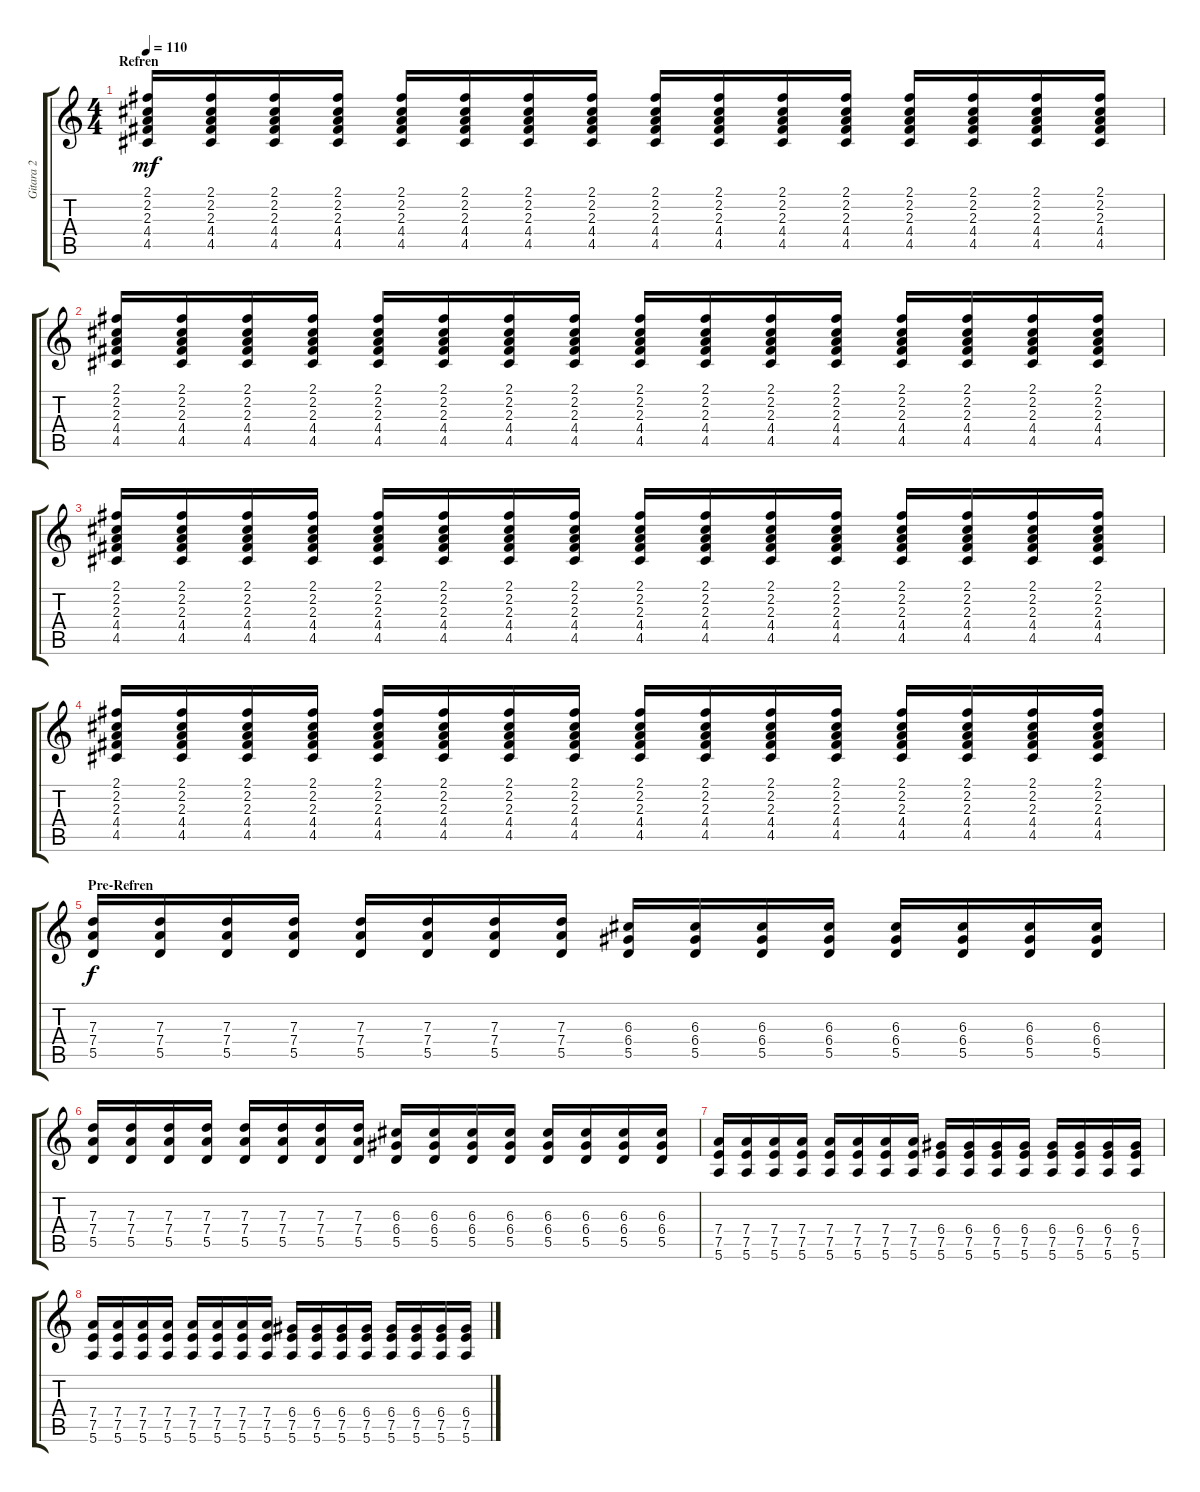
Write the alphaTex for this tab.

\track ("Gitara 2" "Gitara 2") {instrument distortionguitar}
\staff {score tabs}
\tuning (E4 B3 G3 D3 A2 E2) {hide}
\ts (4 4)
\section ("" "Refren")
\tempo 110
\clef g2
\ks c
(2.1 2.2 2.3 4.4 4.5).16{dy mf} (2.1 2.2 2.3 4.4 4.5).16 (2.1 2.2 2.3 4.4 4.5).16 (2.1 2.2 2.3 4.4 4.5).16 (2.1 2.2 2.3 4.4 4.5).16 (2.1 2.2 2.3 4.4 4.5).16 (2.1 2.2 2.3 4.4 4.5).16 (2.1 2.2 2.3 4.4 4.5).16 (2.1 2.2 2.3 4.4 4.5).16 (2.1 2.2 2.3 4.4 4.5).16 (2.1 2.2 2.3 4.4 4.5).16 (2.1 2.2 2.3 4.4 4.5).16 (2.1 2.2 2.3 4.4 4.5).16 (2.1 2.2 2.3 4.4 4.5).16 (2.1 2.2 2.3 4.4 4.5).16 (2.1 2.2 2.3 4.4 4.5).16 |
(2.1 2.2 2.3 4.4 4.5).16 (2.1 2.2 2.3 4.4 4.5).16 (2.1 2.2 2.3 4.4 4.5).16 (2.1 2.2 2.3 4.4 4.5).16 (2.1 2.2 2.3 4.4 4.5).16 (2.1 2.2 2.3 4.4 4.5).16 (2.1 2.2 2.3 4.4 4.5).16 (2.1 2.2 2.3 4.4 4.5).16 (2.1 2.2 2.3 4.4 4.5).16 (2.1 2.2 2.3 4.4 4.5).16 (2.1 2.2 2.3 4.4 4.5).16 (2.1 2.2 2.3 4.4 4.5).16 (2.1 2.2 2.3 4.4 4.5).16 (2.1 2.2 2.3 4.4 4.5).16 (2.1 2.2 2.3 4.4 4.5).16 (2.1 2.2 2.3 4.4 4.5).16 |
(2.1 2.2 2.3 4.4 4.5).16 (2.1 2.2 2.3 4.4 4.5).16 (2.1 2.2 2.3 4.4 4.5).16 (2.1 2.2 2.3 4.4 4.5).16 (2.1 2.2 2.3 4.4 4.5).16 (2.1 2.2 2.3 4.4 4.5).16 (2.1 2.2 2.3 4.4 4.5).16 (2.1 2.2 2.3 4.4 4.5).16 (2.1 2.2 2.3 4.4 4.5).16 (2.1 2.2 2.3 4.4 4.5).16 (2.1 2.2 2.3 4.4 4.5).16 (2.1 2.2 2.3 4.4 4.5).16 (2.1 2.2 2.3 4.4 4.5).16 (2.1 2.2 2.3 4.4 4.5).16 (2.1 2.2 2.3 4.4 4.5).16 (2.1 2.2 2.3 4.4 4.5).16 |
(2.1 2.2 2.3 4.4 4.5).16 (2.1 2.2 2.3 4.4 4.5).16 (2.1 2.2 2.3 4.4 4.5).16 (2.1 2.2 2.3 4.4 4.5).16 (2.1 2.2 2.3 4.4 4.5).16 (2.1 2.2 2.3 4.4 4.5).16 (2.1 2.2 2.3 4.4 4.5).16 (2.1 2.2 2.3 4.4 4.5).16 (2.1 2.2 2.3 4.4 4.5).16 (2.1 2.2 2.3 4.4 4.5).16 (2.1 2.2 2.3 4.4 4.5).16 (2.1 2.2 2.3 4.4 4.5).16 (2.1 2.2 2.3 4.4 4.5).16 (2.1 2.2 2.3 4.4 4.5).16 (2.1 2.2 2.3 4.4 4.5).16 (2.1 2.2 2.3 4.4 4.5).16 |
\section ("" "Pre-Refren")
(7.3 7.4 5.5).16{dy f} (7.3 7.4 5.5).16 (7.3 7.4 5.5).16 (7.3 7.4 5.5).16 (7.3 7.4 5.5).16 (7.3 7.4 5.5).16 (7.3 7.4 5.5).16 (7.3 7.4 5.5).16 (6.3 6.4 5.5).16 (6.3 6.4 5.5).16 (6.3 6.4 5.5).16 (6.3 6.4 5.5).16 (6.3 6.4 5.5).16 (6.3 6.4 5.5).16 (6.3 6.4 5.5).16 (6.3 6.4 5.5).16 |
(7.3 7.4 5.5).16 (7.3 7.4 5.5).16 (7.3 7.4 5.5).16 (7.3 7.4 5.5).16 (7.3 7.4 5.5).16 (7.3 7.4 5.5).16 (7.3 7.4 5.5).16 (7.3 7.4 5.5).16 (6.3 6.4 5.5).16 (6.3 6.4 5.5).16 (6.3 6.4 5.5).16 (6.3 6.4 5.5).16 (6.3 6.4 5.5).16 (6.3 6.4 5.5).16 (6.3 6.4 5.5).16 (6.3 6.4 5.5).16 |
(7.4 7.5 5.6).16 (7.4 7.5 5.6).16 (7.4 7.5 5.6).16 (7.4 7.5 5.6).16 (7.4 7.5 5.6).16 (7.4 7.5 5.6).16 (7.4 7.5 5.6).16 (7.4 7.5 5.6).16 (6.4 7.5 5.6).16 (6.4 7.5 5.6).16 (6.4 7.5 5.6).16 (6.4 7.5 5.6).16 (6.4 7.5 5.6).16 (6.4 7.5 5.6).16 (6.4 7.5 5.6).16 (6.4 7.5 5.6).16 |
(7.4 7.5 5.6).16 (7.4 7.5 5.6).16 (7.4 7.5 5.6).16 (7.4 7.5 5.6).16 (7.4 7.5 5.6).16 (7.4 7.5 5.6).16 (7.4 7.5 5.6).16 (7.4 7.5 5.6).16 (6.4 7.5 5.6).16 (6.4 7.5 5.6).16 (6.4 7.5 5.6).16 (6.4 7.5 5.6).16 (6.4 7.5 5.6).16 (6.4 7.5 5.6).16 (6.4 7.5 5.6).16 (6.4 7.5 5.6).16
